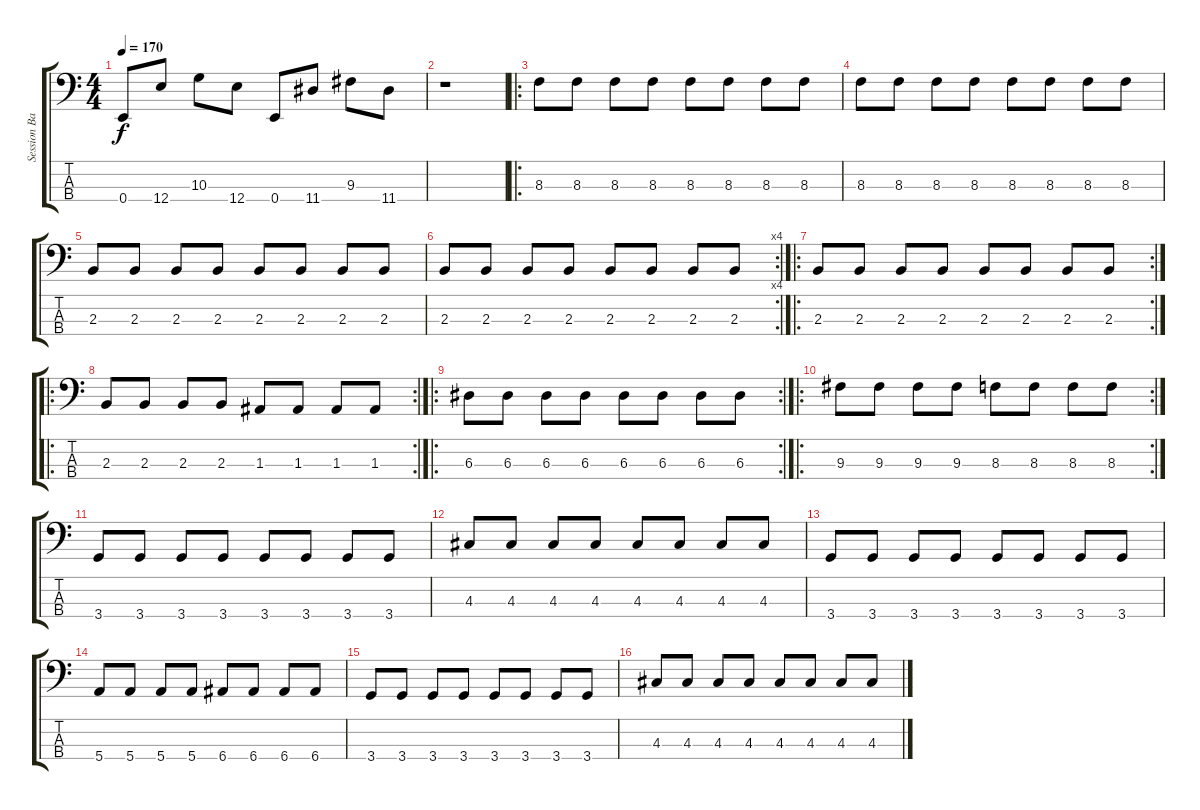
\track ("Session Bass" "Session Ba") {instrument electricbassfinger}
\staff {score tabs}
\tuning (G2 D2 A1 E1) {hide}
\ts (4 4)
\tempo 170
\clef f4
\ks c
0.4.8{dy f} 12.4.8 10.3.8 12.4.8 0.4.8 11.4.8 9.3.8 11.4.8 |
r.1 |
\ro
8.3.8 8.3.8 8.3.8 8.3.8 8.3.8 8.3.8 8.3.8 8.3.8 |
8.3.8 8.3.8 8.3.8 8.3.8 8.3.8 8.3.8 8.3.8 8.3.8 |
2.3.8 2.3.8 2.3.8 2.3.8 2.3.8 2.3.8 2.3.8 2.3.8 |
\rc 4
2.3.8 2.3.8 2.3.8 2.3.8 2.3.8 2.3.8 2.3.8 2.3.8 |
\ro
\rc 2
2.3.8 2.3.8 2.3.8 2.3.8 2.3.8 2.3.8 2.3.8 2.3.8 |
\ro
\rc 2
2.3.8 2.3.8 2.3.8 2.3.8 1.3.8 1.3.8 1.3.8 1.3.8 |
\ro
\rc 2
6.3.8 6.3.8 6.3.8 6.3.8 6.3.8 6.3.8 6.3.8 6.3.8 |
\ro
\rc 2
9.3.8 9.3.8 9.3.8 9.3.8 8.3.8 8.3.8 8.3.8 8.3.8 |
3.4.8 3.4.8 3.4.8 3.4.8 3.4.8 3.4.8 3.4.8 3.4.8 |
4.3.8 4.3.8 4.3.8 4.3.8 4.3.8 4.3.8 4.3.8 4.3.8 |
3.4.8 3.4.8 3.4.8 3.4.8 3.4.8 3.4.8 3.4.8 3.4.8 |
5.4.8 5.4.8 5.4.8 5.4.8 6.4.8 6.4.8 6.4.8 6.4.8 |
3.4.8 3.4.8 3.4.8 3.4.8 3.4.8 3.4.8 3.4.8 3.4.8 |
4.3.8 4.3.8 4.3.8 4.3.8 4.3.8 4.3.8 4.3.8 4.3.8
